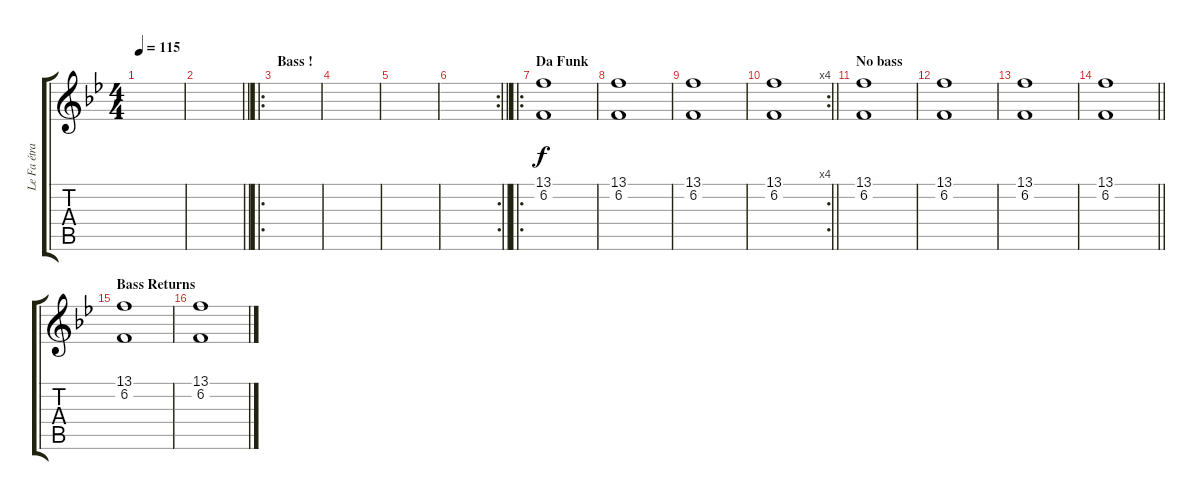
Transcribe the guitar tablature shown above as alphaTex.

\track ("Le Fa étrange" "Le Fa étra") {instrument stringensemble2}
\staff {score tabs}
\tuning (E4 B3 G3 D3 A2 E2) {hide}
\ts (4 4)
\tempo 115
\clef g2
\ks gminor
|
\barLineRight lightlight
|
\ro
\section ("" "Bass !")
|
|
|
\rc 2
\barLineRight lightlight
|
\ro
\section ("" "Da Funk")
(13.1 6.2).1 |
(13.1 6.2).1 |
(13.1 6.2).1 |
\rc 4
\barLineRight lightlight
(13.1 6.2).1 |
\section ("" "No bass")
(13.1 6.2).1 |
(13.1 6.2).1 |
(13.1 6.2).1 |
\barLineRight lightlight
(13.1 6.2).1 |
\section ("" "Bass Returns")
(13.1 6.2).1 |
(13.1 6.2).1
